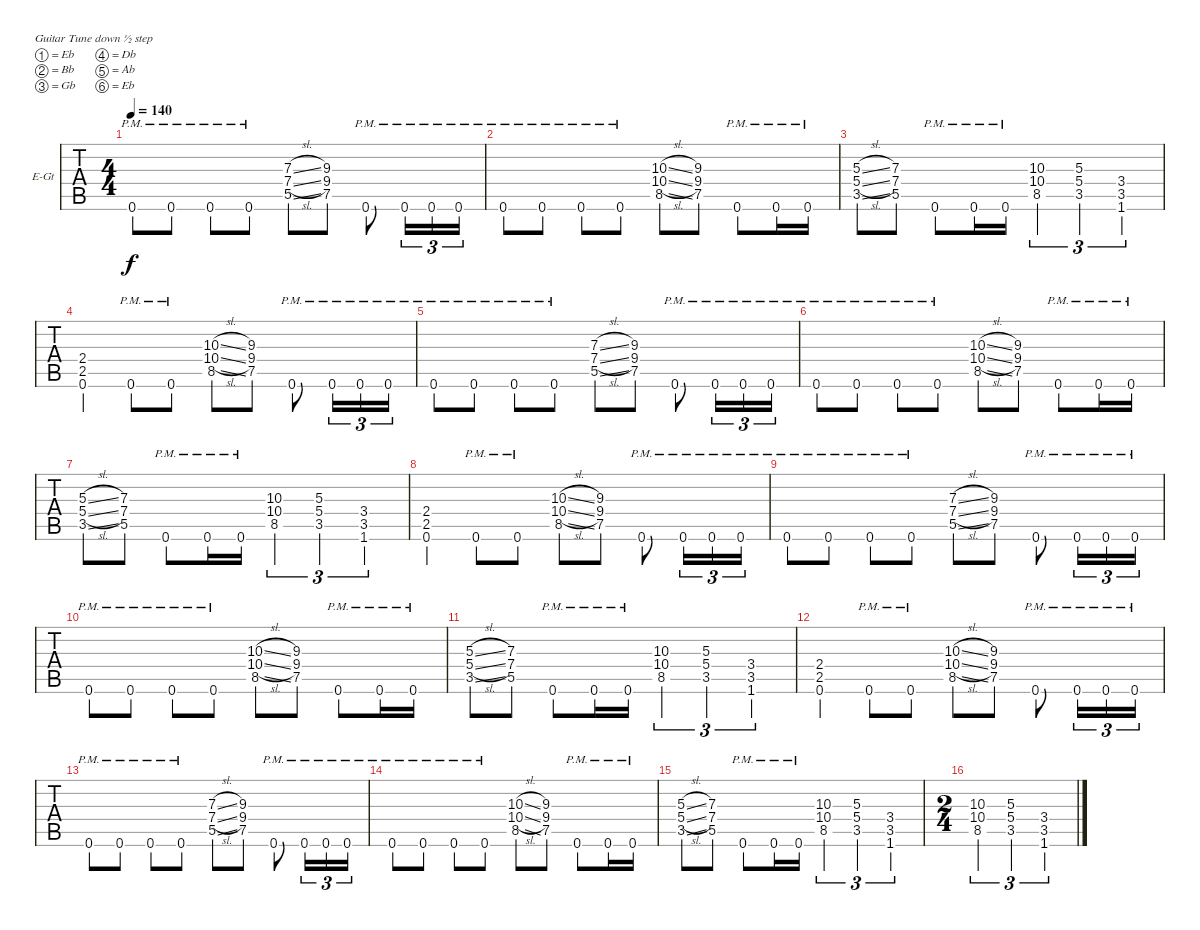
\bracketExtendMode groupsimilarinstruments
\firstSystemTrackNameOrientation horizontal
\otherSystemsTrackNameOrientation horizontal
\track ("Guitare lead - Yngwie Malmsteen" "E-Gt") {instrument overdrivenguitar}
\staff {tabs}
\tuning (Eb4 Bb3 Gb3 Db3 Ab2 Eb2)
\ts (4 4)
\tempo 140
\clef g2
\ks c
0.6{pm}.8{dy f} 0.6{pm}.8 0.6{pm}.8 0.6{pm}.8 (7.3{sl} 7.4{sl} 5.5{sl}).8 (9.3 9.4 7.5).8 0.6{pm}.8 0.6{pm}.16{tu (3 2)} 0.6{pm}.16{tu (3 2)} 0.6{pm}.16{tu (3 2)} |
0.6{pm}.8 0.6{pm}.8 0.6{pm}.8 0.6{pm}.8 (10.3{sl} 10.4{sl} 8.5{sl}).8 (9.3 9.4 7.5).8 0.6{pm}.8 0.6{pm}.16 0.6{pm}.16 |
(5.3{sl} 5.4{sl} 3.5{sl}).8 (7.3 7.4 5.5).8 0.6{pm}.8 0.6{pm}.16 0.6{pm}.16 (10.3 10.4 8.5).4{tu (3 2)} (5.3 5.4 3.5).4{tu (3 2)} (3.4 3.5 1.6).4{tu (3 2)} |
(2.4 2.5 0.6).4 0.6{pm}.8 0.6{pm}.8 (10.3{sl} 10.4{sl} 8.5{sl}).8 (9.3 9.4 7.5).8 0.6{pm}.8 0.6{pm}.16{tu (3 2)} 0.6{pm}.16{tu (3 2)} 0.6{pm}.16{tu (3 2)} |
0.6{pm}.8 0.6{pm}.8 0.6{pm}.8 0.6{pm}.8 (7.3{sl} 7.4{sl} 5.5{sl}).8 (9.3 9.4 7.5).8 0.6{pm}.8 0.6{pm}.16{tu (3 2)} 0.6{pm}.16{tu (3 2)} 0.6{pm}.16{tu (3 2)} |
0.6{pm}.8 0.6{pm}.8 0.6{pm}.8 0.6{pm}.8 (10.3{sl} 10.4{sl} 8.5{sl}).8 (9.3 9.4 7.5).8 0.6{pm}.8 0.6{pm}.16 0.6{pm}.16 |
(5.3{sl} 5.4{sl} 3.5{sl}).8 (7.3 7.4 5.5).8 0.6{pm}.8 0.6{pm}.16 0.6{pm}.16 (10.3 10.4 8.5).4{tu (3 2)} (5.3 5.4 3.5).4{tu (3 2)} (3.4 3.5 1.6).4{tu (3 2)} |
(2.4 2.5 0.6).4 0.6{pm}.8 0.6{pm}.8 (10.3{sl} 10.4{sl} 8.5{sl}).8 (9.3 9.4 7.5).8 0.6{pm}.8 0.6{pm}.16{tu (3 2)} 0.6{pm}.16{tu (3 2)} 0.6{pm}.16{tu (3 2)} |
0.6{pm}.8 0.6{pm}.8 0.6{pm}.8 0.6{pm}.8 (7.3{sl} 7.4{sl} 5.5{sl}).8 (9.3 9.4 7.5).8 0.6{pm}.8 0.6{pm}.16{tu (3 2)} 0.6{pm}.16{tu (3 2)} 0.6{pm}.16{tu (3 2)} |
0.6{pm}.8 0.6{pm}.8 0.6{pm}.8 0.6{pm}.8 (10.3{sl} 10.4{sl} 8.5{sl}).8 (9.3 9.4 7.5).8 0.6{pm}.8 0.6{pm}.16 0.6{pm}.16 |
(5.3{sl} 5.4{sl} 3.5{sl}).8 (7.3 7.4 5.5).8 0.6{pm}.8 0.6{pm}.16 0.6{pm}.16 (10.3 10.4 8.5).4{tu (3 2)} (5.3 5.4 3.5).4{tu (3 2)} (3.4 3.5 1.6).4{tu (3 2)} |
(2.4 2.5 0.6).4 0.6{pm}.8 0.6{pm}.8 (10.3{sl} 10.4{sl} 8.5{sl}).8 (9.3 9.4 7.5).8 0.6{pm}.8 0.6{pm}.16{tu (3 2)} 0.6{pm}.16{tu (3 2)} 0.6{pm}.16{tu (3 2)} |
0.6{pm}.8 0.6{pm}.8 0.6{pm}.8 0.6{pm}.8 (7.3{sl} 7.4{sl} 5.5{sl}).8 (9.3 9.4 7.5).8 0.6{pm}.8 0.6{pm}.16{tu (3 2)} 0.6{pm}.16{tu (3 2)} 0.6{pm}.16{tu (3 2)} |
0.6{pm}.8 0.6{pm}.8 0.6{pm}.8 0.6{pm}.8 (10.3{sl} 10.4{sl} 8.5{sl}).8 (9.3 9.4 7.5).8 0.6{pm}.8 0.6{pm}.16 0.6{pm}.16 |
(5.3{sl} 5.4{sl} 3.5{sl}).8 (7.3 7.4 5.5).8 0.6{pm}.8 0.6{pm}.16 0.6{pm}.16 (10.3 10.4 8.5).4{tu (3 2)} (5.3 5.4 3.5).4{tu (3 2)} (3.4 3.5 1.6).4{tu (3 2)} |
\ts (2 4)
\beaming (8 2 2)
(10.3 10.4 8.5).4{tu (3 2)} (5.3 5.4 3.5).4{tu (3 2)} (3.4 3.5 1.6).4{tu (3 2)}
